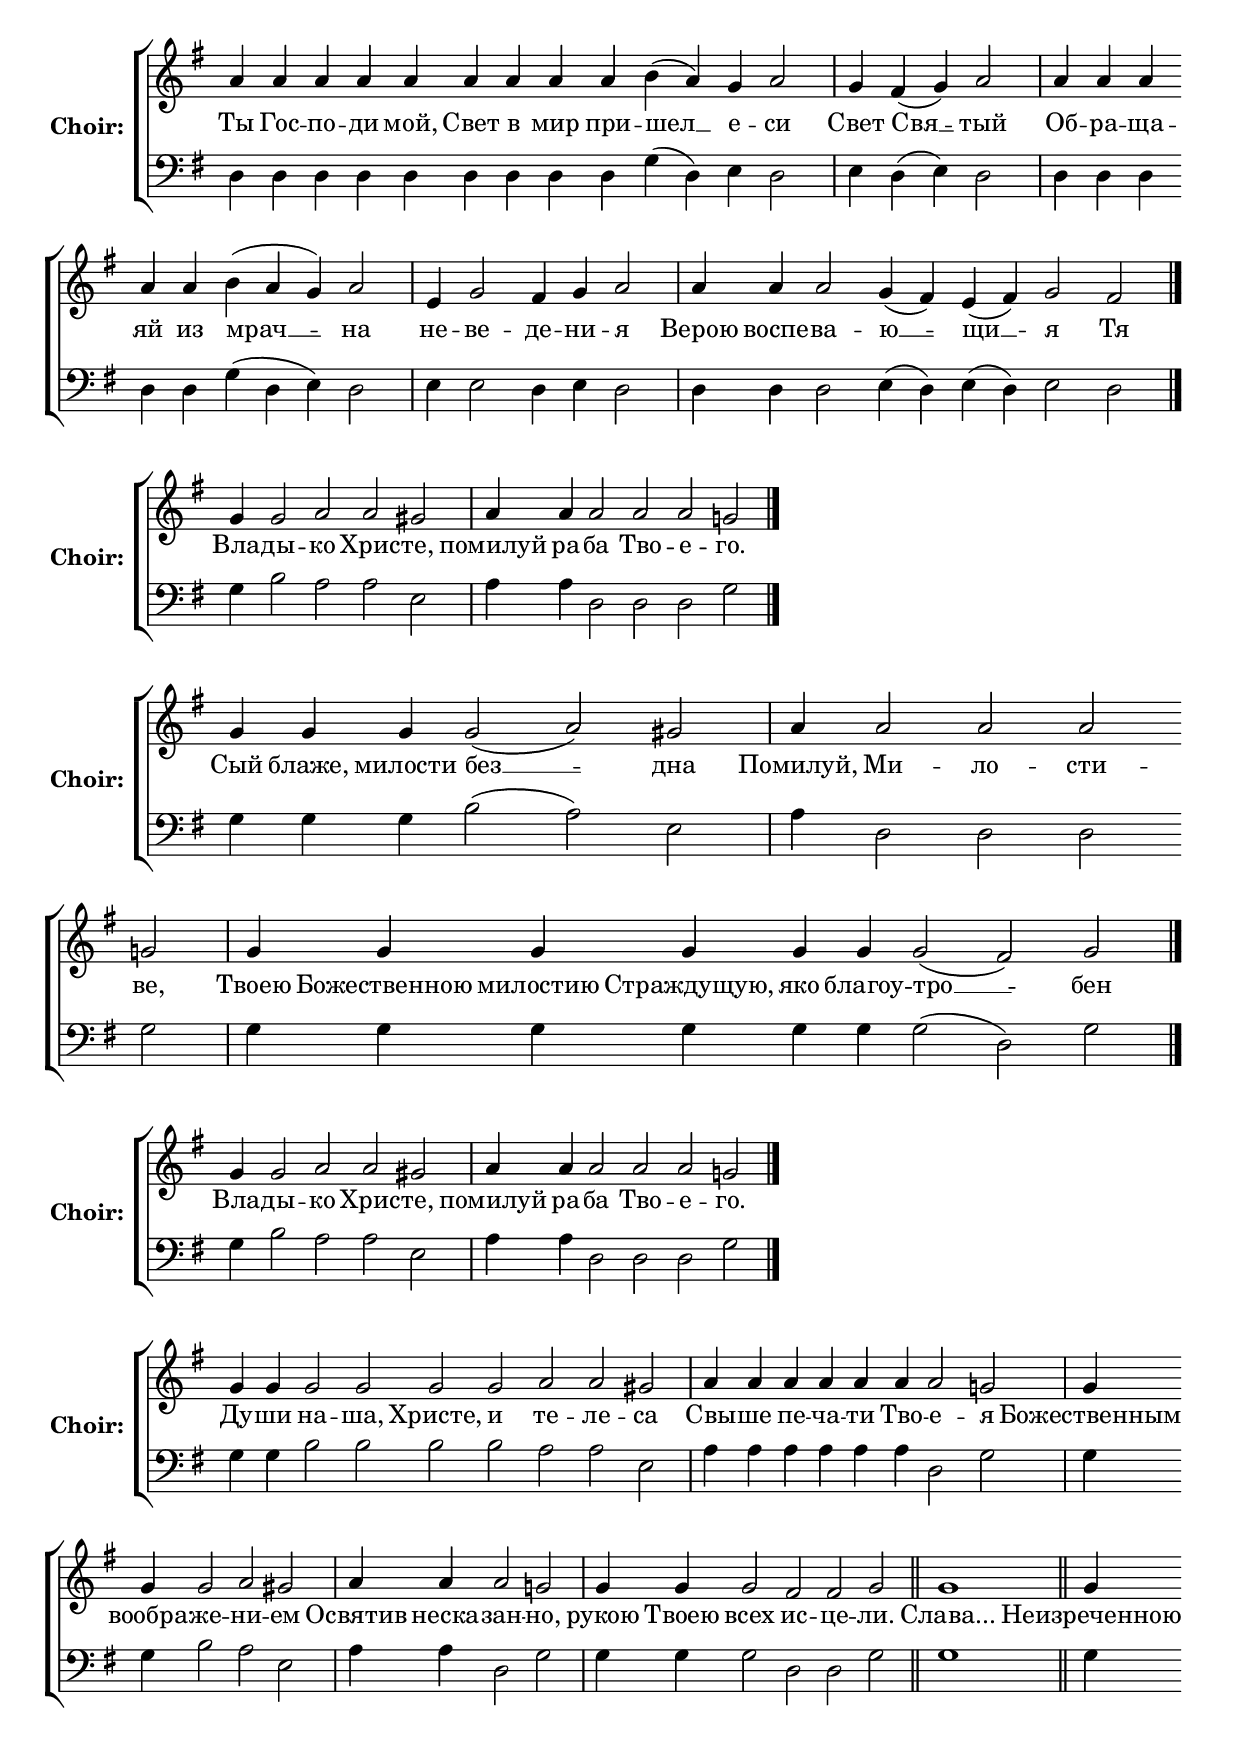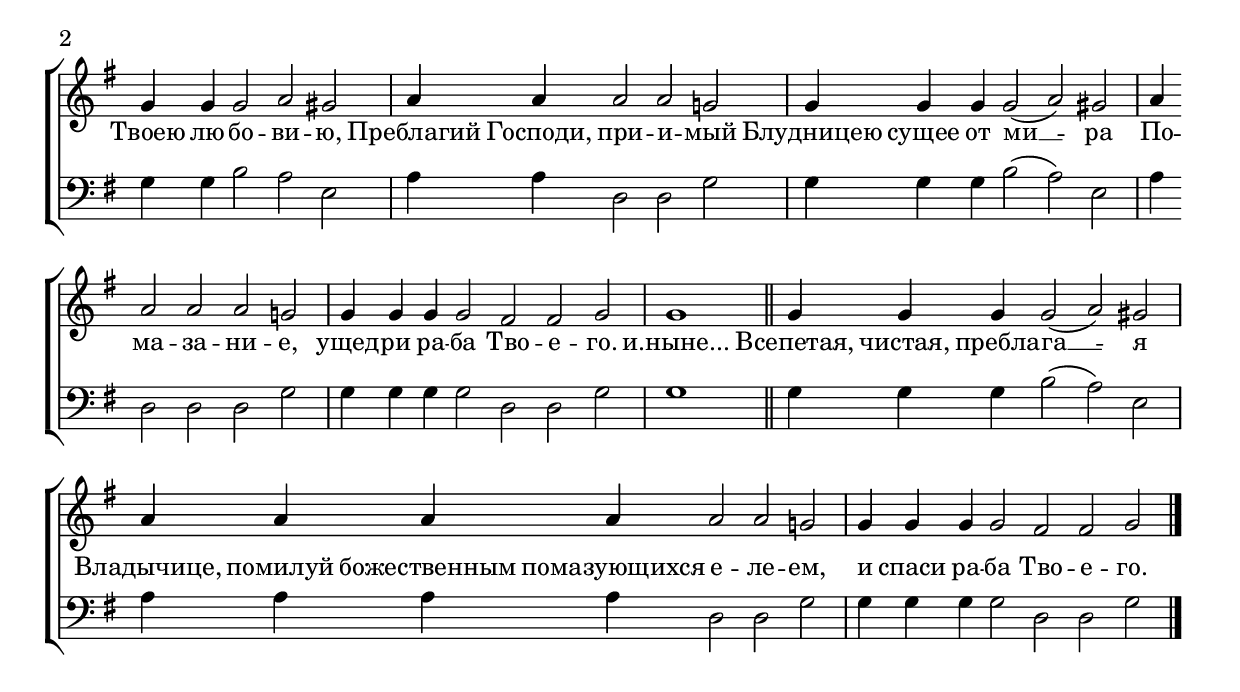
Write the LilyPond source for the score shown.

\version "2.16.2"

% =======================
% Global Variables
% =======================
alignleft = \once \override LyricText #'self-alignment-X = #-1

% =======================
% Score for Песнь 5
% =======================
%
% voices
%
Sop = {
	\bar "" a'4 \bar "" a'4 \bar "" a'4 \bar "" a'4 \bar "" a'4 \bar "" a'4 \bar "" a'4 \bar "" a'4 \bar "" a'4 \bar "" b'4 ( a'4 ) \bar "" g'4 \bar "" a'2 \bar "|" g'4 \bar "" fis'4 ( g'4 ) \bar "" a'2 \bar "|" a'4 \bar "" a'4 \bar "" a'4 \bar "" a'4 \bar "" a'4 \bar "" b'4 ( a'4 g'4 ) \bar "" a'2 \bar "|" e'4 \bar "" g'2 \bar "" fis'4 \bar "" g'4 \bar "" a'2 \bar "|" a'4 \bar "" a'4 \bar "" a'2 \bar "" g'4 ( fis'4 ) \bar "" e'4 ( fis'4 ) \bar "" g'2 \bar "" fis'2 \bar "|." 
}

Bass = {
	\bar "" d4 \bar "" d4 \bar "" d4 \bar "" d4 \bar "" d4 \bar "" d4 \bar "" d4 \bar "" d4 \bar "" d4 \bar "" g4 ( d4 ) \bar "" e4 \bar "" d2 \bar "|" e4 \bar "" d4 ( e4 ) \bar "" d2 \bar "|" d4 \bar "" d4 \bar "" d4 \bar "" d4 \bar "" d4 \bar "" g4 ( d4 e4 ) \bar "" d2 \bar "|" e4 \bar "" e2 \bar "" d4 \bar "" e4 \bar "" d2 \bar "|" d4 \bar "" d4 \bar "" d2 \bar "" e4 ( d4 ) \bar "" e4 ( d4 ) \bar "" e2 \bar "" d2 \bar "|." 
}


% =======================
% Lyrics
% =======================
words = \lyricmode {
	Ты Гос -- по -- ди мой, Свет в мир при 
	-- шел __ 
	е -- 
	си 
	Свет 
	Свя __ 
	-- тый 
	Об -- ра -- ща -- яй из 
	мрач __ __ 
	-- на 
	не 
	-- ве 
	-- де 
	-- ни 
	-- я 
	Верою воспе -- 
	ва -- 
	ю __ 
	-- щи __ 
	-- я 
	Тя 
}

\score {

% This produces a lilypond error, but still seems to render OK, so...
\header { title = "Песнь 5" }

  \new ChoirStaff \with {
    instrumentName = \markup \bold "Choir:"
  }
  <<
    #(set-accidental-style 'neo-modern 'Score)
    \new Staff {
      \key g \major
      \cadenzaOn
      <<{
	  \new Voice = "Sop" {
	    %\voiceOne
	    \Sop
	  }
	}>>
    }
    \new Lyrics \lyricsto "Sop" { \words }
    \new Staff {
      \key g \major
      \clef bass
      \cadenzaOn
      <<{
	  \new Voice = "Bass" {
	    %\voiceOne
	    \Bass
	  }
	}>>
    }
  >>
}

%
% voices
%
Sop = {
	\bar "" g'4 \bar "" g'2 \bar "" a'2 \bar "" a'2 \bar "" gis' \bar "|" a'4 \bar "" a'4 \bar "" a'2 \bar "" a'2 \bar "" a'2 \bar "" g'2 \bar "|." 
}

Bass = {
	\bar "" g4 \bar "" b2 \bar "" a2 \bar "" a2 \bar "" e2 \bar "|" a4 \bar "" a4 \bar "" d2 \bar "" d2 \bar "" d2 \bar "" g2 \bar "|." 
}


% =======================
% Lyrics
% =======================
words = \lyricmode {
	Вла -- 
	ды -- 
	кo Хрис 
	-- те, 
	помилуй ра 
	-- ба Тво -- е 
	-- го. 
}

\score {


  \new ChoirStaff \with {
    instrumentName = \markup \bold "Choir:"
  }
  <<
    #(set-accidental-style 'neo-modern 'Score)
    \new Staff {
      \key g \major
      \cadenzaOn
      <<{
	  \new Voice = "Sop" {
	    %\voiceOne
	    \Sop
	  }
	}>>
    }
    \new Lyrics \lyricsto "Sop" { \words }
    \new Staff {
      \key g \major
      \clef bass
      \cadenzaOn
      <<{
	  \new Voice = "Bass" {
	    %\voiceOne
	    \Bass
	  }
	}>>
    }
  >>
}

%
% voices
%
Sop = {
	\bar "" g'4 \bar "" g'4 \bar "" g'4 \bar "" g'2 ( a'2 ) \bar "" gis' \bar "|" a'4 \bar "" a'2 \bar "" a'2 \bar "" a'2 \bar "" g'2 \bar "|" g'4 \bar "" g'4 \bar "" g'4 \bar "" g'4 \bar "" g'4 \bar "" g'4 \bar "" g'2 ( fis'2 ) \bar "" g' \bar "|." 
}

Bass = {
	\bar "" g4 \bar "" g4 \bar "" g4 \bar "" b2 ( a2 ) \bar "" e2 \bar "|" a4 \bar "" d2 \bar "" d2 \bar "" d2 \bar "" g2 \bar "|" g4 \bar "" g4 \bar "" g4 \bar "" g4 \bar "" g4 \bar "" g4 \bar "" g2 ( d2 ) \bar "" g2 \bar "|." 
}


% =======================
% Lyrics
% =======================
words = \lyricmode {
	Сый блаже, милости 
	без __ 
	-- дна 
	Помилуй, 
	Ми -- ло -- сти 
	-- ве, 
	Твоею Божественною милостию Страждущую, яко благоу 
	-- тро __ 
	-- бен 
}

\score {


  \new ChoirStaff \with {
    instrumentName = \markup \bold "Choir:"
  }
  <<
    #(set-accidental-style 'neo-modern 'Score)
    \new Staff {
      \key g \major
      \cadenzaOn
      <<{
	  \new Voice = "Sop" {
	    %\voiceOne
	    \Sop
	  }
	}>>
    }
    \new Lyrics \lyricsto "Sop" { \words }
    \new Staff {
      \key g \major
      \clef bass
      \cadenzaOn
      <<{
	  \new Voice = "Bass" {
	    %\voiceOne
	    \Bass
	  }
	}>>
    }
  >>
}

%
% voices
%
Sop = {
	\bar "" g'4 \bar "" g'2 \bar "" a'2 \bar "" a'2 \bar "" gis' \bar "|" a'4 \bar "" a'4 \bar "" a'2 \bar "" a'2 \bar "" a'2 \bar "" g'2 \bar "|." 
}

Bass = {
	\bar "" g4 \bar "" b2 \bar "" a2 \bar "" a2 \bar "" e2 \bar "|" a4 \bar "" a4 \bar "" d2 \bar "" d2 \bar "" d2 \bar "" g2 \bar "|." 
}


% =======================
% Lyrics
% =======================
words = \lyricmode {
	Вла -- 
	ды -- 
	кo Хрис 
	-- те, 
	помилуй ра 
	-- ба Тво -- е 
	-- го. 
}

\score {


  \new ChoirStaff \with {
    instrumentName = \markup \bold "Choir:"
  }
  <<
    #(set-accidental-style 'neo-modern 'Score)
    \new Staff {
      \key g \major
      \cadenzaOn
      <<{
	  \new Voice = "Sop" {
	    %\voiceOne
	    \Sop
	  }
	}>>
    }
    \new Lyrics \lyricsto "Sop" { \words }
    \new Staff {
      \key g \major
      \clef bass
      \cadenzaOn
      <<{
	  \new Voice = "Bass" {
	    %\voiceOne
	    \Bass
	  }
	}>>
    }
  >>
}

%
% voices
%
Sop = {
	\bar "" g'4 \bar "" g'4 \bar "" g'2 \bar "" g'2 \bar "" g'2 \bar "" g'2 \bar "" a'2 \bar "" a'2 \bar "" gis' \bar "|" a'4 \bar "" a'4 \bar "" a'4 \bar "" a'4 \bar "" a'4 \bar "" a'4 \bar "" a'2 \bar "" g'2 \bar "|" g'4 \bar "" g'4 \bar "" g'2 \bar "" a'2 \bar "" gis' \bar "|" a'4 \bar "" a'4 \bar "" a'2 \bar "" g'2 \bar "|" g'4 \bar "" g'4 \bar "" g'2 \bar "" fis'2 \bar "" fis'2 \bar "" g' \bar "||" g'1 \bar "||" g'4 \bar "" g'4 \bar "" g'4 \bar "" g'2 \bar "" a'2 \bar "" gis' \bar "|" a'4 \bar "" a'4 \bar "" a'2 \bar "" a'2 \bar "" g'2 \bar "|" g'4 \bar "" g'4 \bar "" g'4 \bar "" g'2 ( a'2 ) \bar "" gis' \bar "|" a'4 \bar "" a'2 \bar "" a'2 \bar "" a'2 \bar "" g'2 \bar "|" g'4 \bar "" g'4 \bar "" g'4 \bar "" g'2 \bar "" fis'2 \bar "" fis'2 \bar "" g' \bar "|" g'1 \bar "||" g'4 \bar "" g'4 \bar "" g'4 \bar "" g'2 ( a'2 ) \bar "" gis' \bar "|" a'4 \bar "" a'4 \bar "" a'4 \bar "" a'4 \bar "" a'2 \bar "" a'2 \bar "" g'2 \bar "|" g'4 \bar "" g'4 \bar "" g'4 \bar "" g'2 \bar "" fis'2 \bar "" fis'2 \bar "" g' \bar "|." 
}

Bass = {
	\bar "" g4 \bar "" g4 \bar "" b2 \bar "" b2 \bar "" b2 \bar "" b2 \bar "" a2 \bar "" a2 \bar "" e2 \bar "|" a4 \bar "" a4 \bar "" a4 \bar "" a4 \bar "" a4 \bar "" a4 \bar "" d2 \bar "" g2 \bar "|" g4 \bar "" g4 \bar "" b2 \bar "" a2 \bar "" e2 \bar "|" a4 \bar "" a4 \bar "" d2 \bar "" g2 \bar "|" g4 \bar "" g4 \bar "" g2 \bar "" d2 \bar "" d2 \bar "" g2 \bar "||" g1 \bar "||" g4 \bar "" g4 \bar "" g4 \bar "" b2 \bar "" a2 \bar "" e2 \bar "|" a4 \bar "" a4 \bar "" d2 \bar "" d2 \bar "" g2 \bar "|" g4 \bar "" g4 \bar "" g4 \bar "" b2 ( a2 ) \bar "" e2 \bar "|" a4 \bar "" d2 \bar "" d2 \bar "" d2 \bar "" g2 \bar "|" g4 \bar "" g4 \bar "" g4 \bar "" g2 \bar "" d2 \bar "" d2 \bar "" g2 \bar "|" g1 \bar "||" g4 \bar "" g4 \bar "" g4 \bar "" b2 ( a2 ) \bar "" e2 \bar "|" a4 \bar "" a4 \bar "" a4 \bar "" a4 \bar "" d2 \bar "" d2 \bar "" g2 \bar "|" g4 \bar "" g4 \bar "" g4 \bar "" g2 \bar "" d2 \bar "" d2 \bar "" g2 \bar "|." 
}


% =======================
% Lyrics
% =======================
words = \lyricmode {
	Ду -- ши 
	на -- ша, Христе, и 
	те -- ле 
	-- са 
	Свы -- ше пе -- ча -- ти Тво 
	-- е 
	-- я 
	Божественным вообра 
	-- же 
	-- ни 
	-- ем 
	Освятив неска 
	-- зан 
	-- но, 
	рукою Твоею 
	всех 
	ис -- це 
	-- ли. 
	Слава... 
	Неизреченною Твоею лю 
	-- бо 
	-- ви 
	-- ю, 
	Преблагий Господи, 
	при -- и 
	-- мый 
	Блудницею сущее от 
	ми __ 
	-- ра 
	По -- 
	ма -- за -- ни 
	-- е, 
	ущед -- ри ра 
	-- ба 
	Тво -- е 
	-- го. 
	и.ныне... 
	Всепетая, чистая, пребла 
	-- га __ 
	-- я 
	Владычице, помилуй божественным помазующихся 
	е -- ле 
	-- ем, 
	и спаси ра 
	-- ба 
	Тво -- е 
	-- го. 
}

\score {


  \new ChoirStaff \with {
    instrumentName = \markup \bold "Choir:"
  }
  <<
    #(set-accidental-style 'neo-modern 'Score)
    \new Staff {
      \key g \major
      \cadenzaOn
      <<{
	  \new Voice = "Sop" {
	    %\voiceOne
	    \Sop
	  }
	}>>
    }
    \new Lyrics \lyricsto "Sop" { \words }
    \new Staff {
      \key g \major
      \clef bass
      \cadenzaOn
      <<{
	  \new Voice = "Bass" {
	    %\voiceOne
	    \Bass
	  }
	}>>
    }
  >>
}


% =======================
% Layout
% =======================
\layout {
  \context {
    \Score
    \remove "Bar_number_engraver"
  }
  \context {
    \Staff
    \remove "Time_signature_engraver"
  }
}			
